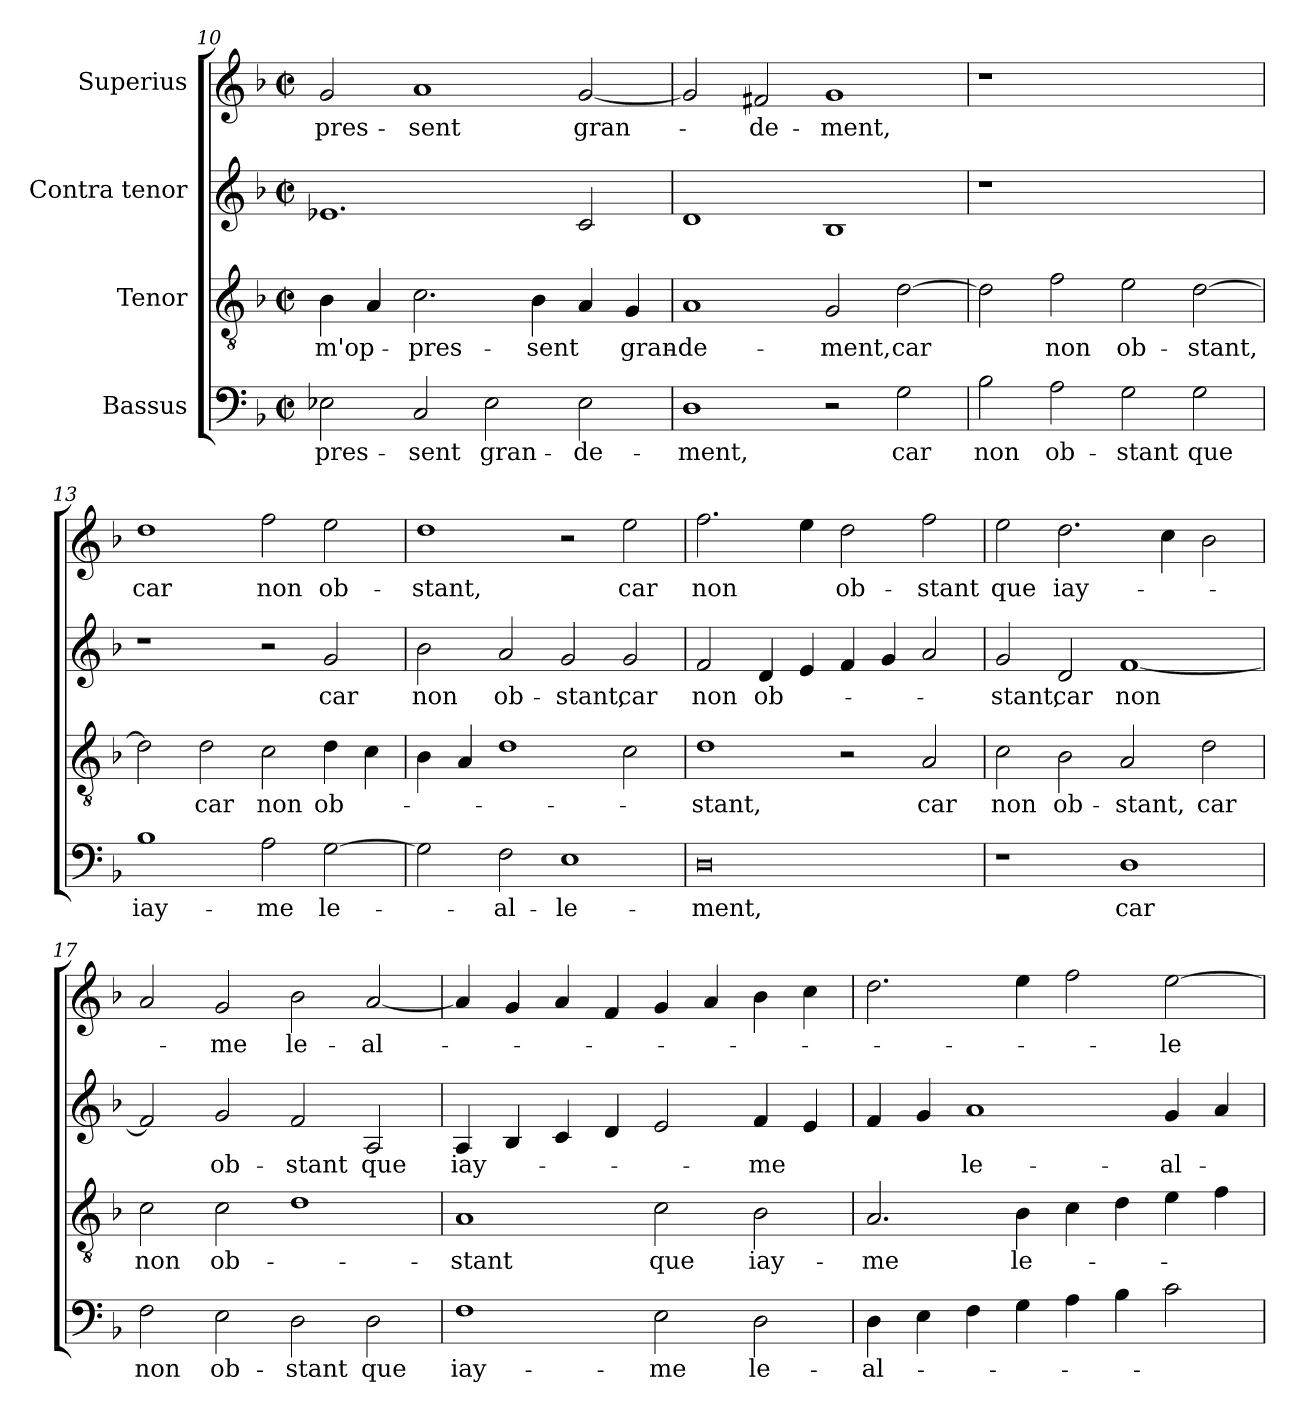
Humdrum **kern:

**kern	**text	**kern	**text	**kern	**text	**kern	**text
*part4	*part4	*part3	*part3	*part2	*part2	*part1	*part1
*staff4	*staff4	*staff3	*staff3	*staff2	*staff2	*staff1	*staff1
*I"Bassus	*	*I"Tenor	*	*I"Contra tenor	*	*I"Superius	*
*clefF4	*	*clefGv2	*	*clefG2	*	*clefG2	*
*k[b-]	*	*k[b-]	*	*k[b-]	*	*k[b-]	*
*F:	*	*F:	*	*F:	*	*F:	*
*M2/2	*	*M2/2	*	*M2/2	*	*M2/2	*
*met(c|)	*	*met(c|)	*	*met(c|)	*	*met(c|)	*
=10	=10	=10	=10	=10	=10	=10	=10
!	!LO:LY:b	!	!LO:LY:b	!	!	!	!LO:LY:b
2E-X\	-pres-	4B-\	m'op-	1.e-X	.	2g/	-pres-
.	.	4A/	.	.	.	.	.
!	!LO:LY:b	!	!LO:LY:b	!	!	!	!LO:LY:b
2C/	-sent	2.c\	-pres-	.	.	1a	-sent
!	!LO:LY:b	!	!	!	!	!	!
2E-\	gran-	.	.	.	.	.	.
!	!	!	!LO:LY:b	!	!	!	!
.	.	4B-\	-sent	.	.	.	.
!	!LO:LY:b	!	!	!	!	!	!LO:LY:b
2E-\	-de-	4A/	.	2c/	.	[2g/	gran-
!	!	!	!LO:LY:b	!	!	!	!
.	.	4G/	gran-	.	.	.	.
=11	=11	=11	=11	=11	=11	=11	=11
!	!LO:LY:b	!	!LO:LY:b	!	!	!	!
1D	-ment,	1A	-de-	1d	.	2g/]	.
!	!	!	!	!	!	!	!LO:LY:b
.	.	.	.	.	.	2f#X/	-de-
!	!	!	!LO:LY:b	!	!	!	!LO:LY:b
2r	.	2G/	-ment,	1B-	.	1g	-ment,
!	!LO:LY:b	!	!LO:LY:b	!	!	!	!
2G\	car	[2d\	car	.	.	.	.
!!LO:LB:g=z
=12	=12	=12	=12	=12	=12	=12	=12
!	!LO:LY:b	!	!	!	!	!	!
2B-\	non	2d\]	.	1r	.	1r	.
!	!LO:LY:b	!	!LO:LY:b	!	!	!	!
2A\	ob-	2f\	non	.	.	.	.
!	!LO:LY:b	!	!LO:LY:b	!	!	!	!
2G\	-stant	2e\	ob-	1ryy	.	1ryy	.
!	!LO:LY:b	!	!LO:LY:b	!	!	!	!
2G\	que	[2d\	-stant,	.	.	.	.
=13	=13	=13	=13	=13	=13	=13	=13
!	!LO:LY:b	!	!	!	!	!	!LO:LY:b
1B-	iay-	2d\]	.	1r	.	1dd	car
!	!	!	!LO:LY:b	!	!	!	!
.	.	2d\	car	.	.	.	.
!	!LO:LY:b	!	!LO:LY:b	!	!	!	!LO:LY:b
2A\	-me	2c\	non	2r	.	2ff\	non
!	!LO:LY:b	!	!LO:LY:b	!	!LO:LY:b	!	!LO:LY:b
[2G\	le-	4d\	ob-	2g/	car	2ee\	ob-
.	.	4c\	.	.	.	.	.
=14	=14	=14	=14	=14	=14	=14	=14
!	!	!	!	!	!LO:LY:b	!	!LO:LY:b
2G\]	.	4B-\	.	2b-\	non	1dd	-stant,
.	.	4A/	.	.	.	.	.
!	!LO:LY:b	!	!	!	!LO:LY:b	!	!
2F\	-al-	1d	.	2a/	ob-	.	.
!	!LO:LY:b	!	!	!	!LO:LY:b	!	!
1E	-le-	.	.	2g/	-stant,	2r	.
!	!	!	!	!	!LO:LY:b	!	!LO:LY:b
.	.	2c\	.	2g/	car	2ee\	car
=15	=15	=15	=15	=15	=15	=15	=15
!	!LO:LY:b	!	!LO:LY:b	!	!LO:LY:b	!	!LO:LY:b
0D	-ment,	1d	-stant,	2f/	non	2.ff\	non
!	!	!	!	!	!LO:LY:b	!	!
.	.	.	.	4d/	ob-	.	.
.	.	.	.	4e/	.	4ee\	.
!	!	!	!	!	!	!	!LO:LY:b
.	.	2r	.	4f/	.	2dd\	ob-
.	.	.	.	4g/	.	.	.
!	!	!	!LO:LY:b	!	!	!	!LO:LY:b
.	.	2A/	car	2a/	.	2ff\	-stant
=16	=16	=16	=16	=16	=16	=16	=16
!	!	!	!LO:LY:b	!	!LO:LY:b	!	!LO:LY:b
1r	.	2c\	non	2g/	-stant,	2ee\	que
!	!	!	!LO:LY:b	!	!LO:LY:b	!	!LO:LY:b
.	.	2B-\	ob-	2d/	car	2.dd\	iay-
!	!LO:LY:b	!	!LO:LY:b	!	!LO:LY:b	!	!
1D	car	2A/	-stant,	[1f	non	.	.
.	.	.	.	.	.	4cc\	.
!	!	!	!LO:LY:b	!	!	!	!
.	.	2d\	car	.	.	2b-\	.
!!LO:PB:g=z
=17	=17	=17	=17	=17	=17	=17	=17
!	!LO:LY:b	!	!LO:LY:b	!	!	!	!
2F\	non	2c\	non	2f/]	.	2a/	.
!	!LO:LY:b	!	!LO:LY:b	!	!LO:LY:b	!	!LO:LY:b
2E\	ob-	2c\	ob-	2g/	ob-	2g/	-me
!	!LO:LY:b	!	!	!	!LO:LY:b	!	!LO:LY:b
2D\	-stant	1d	.	2f/	-stant	2b-\	le-
!	!LO:LY:b	!	!	!	!LO:LY:b	!	!LO:LY:b
2D\	que	.	.	2A/	que	[2a/	-al-
=18	=18	=18	=18	=18	=18	=18	=18
!	!LO:LY:b	!	!LO:LY:b	!	!LO:LY:b	!	!
1F	iay-	1A	-stant	4A/	iay-	4a/]	.
.	.	.	.	4B-/	.	4g/	.
.	.	.	.	4c/	.	4a/	.
.	.	.	.	4d/	.	4f/	.
!	!LO:LY:b	!	!LO:LY:b	!	!	!	!
2E\	-me	2c\	que	2e/	.	4g/	.
.	.	.	.	.	.	4a/	.
!	!LO:LY:b	!	!LO:LY:b	!	!LO:LY:b	!	!
2D\	le-	2B-\	iay-	4f/	-me	4b-\	.
.	.	.	.	4e/	.	4cc\	.
=19	=19	=19	=19	=19	=19	=19	=19
!	!LO:LY:b	!	!LO:LY:b	!	!	!	!
4D\	-al-	2.A/	-me	4f/	.	2.dd\	.
4E\	.	.	.	4g/	.	.	.
!	!	!	!	!	!LO:LY:b	!	!
4F\	.	.	.	1a	le-	.	.
!	!	!	!LO:LY:b	!	!	!	!
4G\	.	4B-\	le-	.	.	4ee\	.
4A\	.	4c\	.	.	.	2ff\	.
4B-\	.	4d\	.	.	.	.	.
!	!	!	!	!	!LO:LY:b	!	!LO:LY:b
2c\	.	4e\	.	4g/	-al-	[2ee\	-le-
.	.	4f\	.	4a/	.	.	.
=	=	=	=	=	=	=	=
*-	*-	*-	*-	*-	*-	*-	*-
